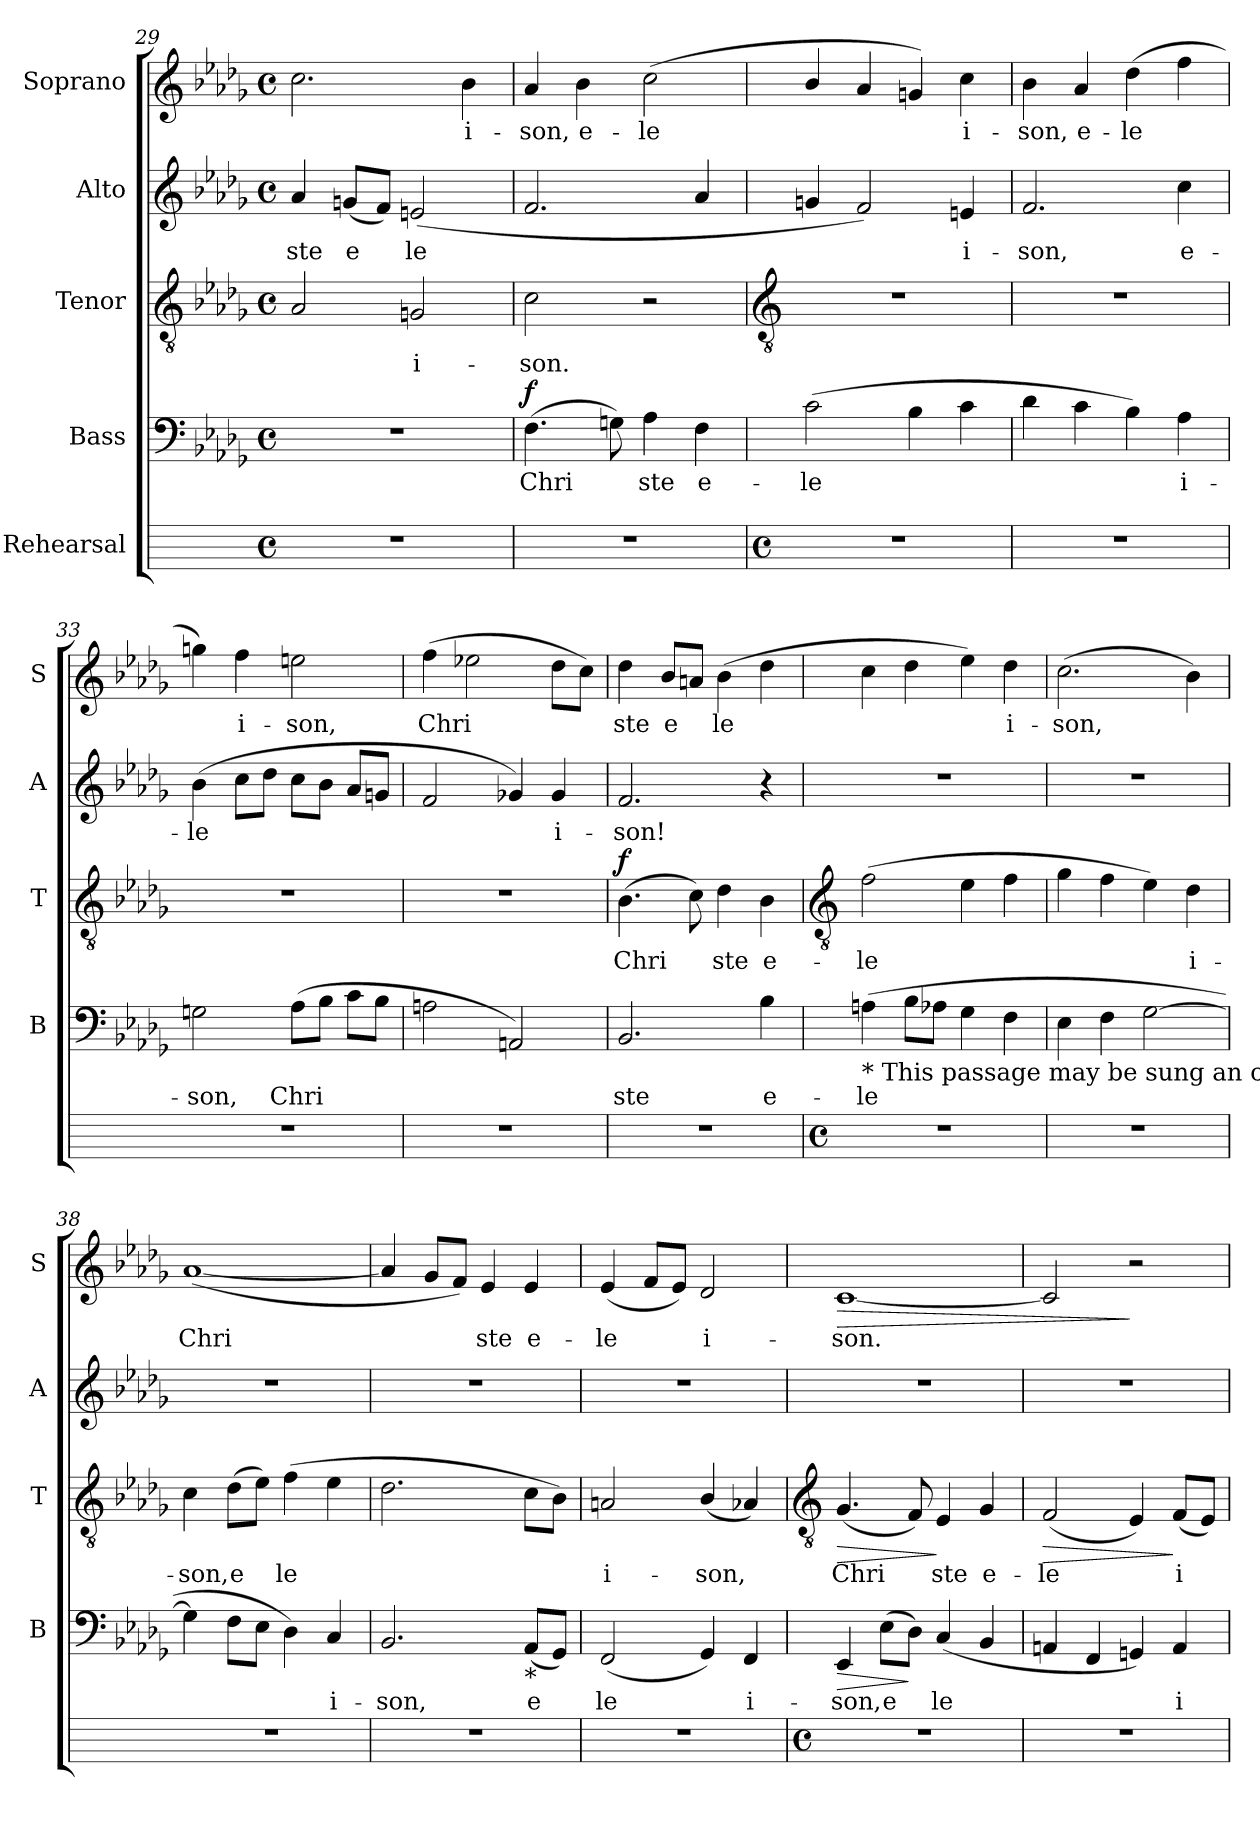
**kern	**kern	**text	**dynam	**kern	**text	**dynam	**kern	**text	**kern	**text	**dynam
*part5	*part4	*part4	*part4	*part3	*part3	*part3	*part2	*part2	*part1	*part1	*part1
*staff5	*staff4	*staff4	*staff4	*staff3	*staff3	*staff3	*staff2	*staff2	*staff1	*staff1	*staff1
*I"Rehearsal	*I"Bass	*	*	*I"Tenor	*	*	*I"Alto	*	*I"Soprano	*	*
*	*I'B	*	*	*I'T	*	*	*I'A	*	*I'S	*	*
*	*clefF4	*	*	*clefGv2	*	*	*clefG2	*	*clefG2	*	*
*	*k[b-e-a-d-g-]	*	*	*k[b-e-a-d-g-]	*	*	*k[b-e-a-d-g-]	*	*k[b-e-a-d-g-]	*	*
*	*D-:	*	*	*D-:	*	*	*D-:	*	*D-:	*	*
*M4/4	*M4/4	*	*	*M4/4	*	*	*M4/4	*	*M4/4	*	*
*met(c)	*met(c)	*	*	*met(c)	*	*	*met(c)	*	*met(c)	*	*
=29	=29	=29	=29	=29	=29	=29	=29	=29	=29	=29	=29
!	!	!	!	!	!	!	!	!LO:LY:b	!	!	!
1r	1r	.	.	2A-	.	.	4a-	ste	2.cc	.	.
!	!	!	!	!	!	!	!	!LO:LY:b	!	!	!
.	.	.	.	.	.	.	(<8gnL	e	.	.	.
.	.	.	.	.	.	.	8fJ)	.	.	.	.
!	!	!	!	!	!LO:LY:b	!	!	!LO:LY:b	!	!	!
.	.	.	.	2Gn	i-	.	(<2en	le	.	.	.
!	!	!	!	!	!	!	!	!	!	!LO:LY:b	!
.	.	.	.	.	.	.	.	.	4b-	i-	.
=30	=30	=30	=30	=30	=30	=30	=30	=30	=30	=30	=30
!	!	!LO:LY:b	!LO:DY:a	!	!LO:LY:b	!	!	!	!	!LO:LY:b	!
1r	(>4.F	Chri	f	2c	-son.	.	2.f	.	4a-	-son,	.
!	!	!	!	!	!	!	!	!	!	!LO:LY:b	!
.	.	.	.	.	.	.	.	.	4b-	e-	.
.	8Gn)	.	.	.	.	.	.	.	.	.	.
!	!	!LO:LY:b	!	!	!	!	!	!	!	!LO:LY:b	!
.	4A-	ste	.	2r	.	.	.	.	(<2cc	-le	.
!	!	!LO:LY:b	!	!	!	!	!	!	!	!	!
.	4F	e-	.	.	.	.	4a-	.	.	.	.
!!LO:LB:g=z
=31	=31	=31	=31	=31	=31	=31	=31	=31	=31	=31	=31
*	*	*	*	*clefGv2	*	*	*	*	*	*	*
*M4/4	*	*	*	*	*	*	*	*	*	*	*
*met(c)	*	*	*	*	*	*	*	*	*	*	*
!	!	!LO:LY:b	!	!	!	!	!	!	!	!	!
1r	(>2c	-le	.	1r	.	.	4gn	.	4b-/	.	.
.	.	.	.	.	.	.	2f)	.	4a-	.	.
.	4B-	.	.	.	.	.	.	.	4gn)	.	.
!	!	!	!	!	!	!	!	!LO:LY:b	!	!LO:LY:b	!
.	4c	.	.	.	.	.	4en	i-	4cc	i-	.
=32	=32	=32	=32	=32	=32	=32	=32	=32	=32	=32	=32
!	!	!	!	!	!	!	!	!LO:LY:b	!	!LO:LY:b	!
1r	4d-	.	.	1r	.	.	2.f	-son,	4b-	-son,	.
!	!	!	!	!	!	!	!	!	!	!LO:LY:b	!
.	4c	.	.	.	.	.	.	.	4a-	e-	.
!	!	!	!	!	!	!	!	!	!	!LO:LY:b	!
.	4B-)	.	.	.	.	.	.	.	(>4dd-	-le	.
!	!	!LO:LY:b	!	!	!	!	!	!LO:LY:b	!	!	!
.	4A-	i-	.	.	.	.	4cc	e-	4ff	.	.
=33	=33	=33	=33	=33	=33	=33	=33	=33	=33	=33	=33
!	!	!LO:LY:b	!	!	!	!	!	!LO:LY:b	!	!	!
1r	2Gn	-son,	.	1r	.	.	(>4b-	-le	4ggn)	.	.
!	!	!	!	!	!	!	!	!	!	!LO:LY:b	!
.	.	.	.	.	.	.	8ccL	.	4ff	i-	.
.	.	.	.	.	.	.	8dd-J	.	.	.	.
!	!	!LO:LY:b	!	!	!	!	!	!	!	!LO:LY:b	!
.	(<8A-L	Chri	.	.	.	.	8ccL	.	2een	-son,	.
.	8B-J	.	.	.	.	.	8b-J	.	.	.	.
.	8cL	.	.	.	.	.	8a-L	.	.	.	.
.	8B-J	.	.	.	.	.	8gnJ	.	.	.	.
=34	=34	=34	=34	=34	=34	=34	=34	=34	=34	=34	=34
!	!	!	!	!	!	!	!	!	!	!LO:LY:b	!
1r	2An	.	.	1r	.	.	2f	.	(>4ff	Chri	.
.	.	.	.	.	.	.	.	.	2ee-X	.	.
.	2AAn)	.	.	.	.	.	4g-X)	.	.	.	.
!	!	!	!	!	!	!	!	!LO:LY:b	!	!	!
.	.	.	.	.	.	.	4g-	i-	8dd-L	.	.
.	.	.	.	.	.	.	.	.	8ccJ)	.	.
=35	=35	=35	=35	=35	=35	=35	=35	=35	=35	=35	=35
!	!	!LO:LY:b	!	!	!LO:LY:b	!LO:DY:a	!	!LO:LY:b	!	!LO:LY:b	!
1r	2.BB-	ste	.	(>4.B-	Chri	f	2.f	-son!	4dd-	ste	.
!	!	!	!	!	!	!	!	!	!	!LO:LY:b	!
.	.	.	.	.	.	.	.	.	8b-L	e	.
.	.	.	.	8c)	.	.	.	.	8anJ	.	.
!	!	!	!	!	!LO:LY:b	!	!	!	!	!LO:LY:b	!
.	.	.	.	4d-	ste	.	.	.	(>4b-	le	.
!	!	!LO:LY:b	!	!	!LO:LY:b	!	!	!	!	!	!
.	4B-	e-	.	4B-	e-	.	4r	.	4dd-	.	.
!!LO:LB:g=z
=36	=36	=36	=36	=36	=36	=36	=36	=36	=36	=36	=36
*	*	*	*	*clefGv2	*	*	*	*	*	*	*
*M4/4	*	*	*	*	*	*	*	*	*	*	*
*met(c)	*	*	*	*	*	*	*	*	*	*	*
!	!LO:TX:b:t=* This passage may be sung an octave higher.	!	!	!	!	!	!	!	!	!	!
!	!	!LO:LY:b	!	!	!LO:LY:b	!	!	!	!	!	!
1r	(>4An	-le	.	(>2f	-le	.	1r	.	4cc	.	.
.	8B-L	.	.	.	.	.	.	.	4dd-	.	.
.	8A-XJ	.	.	.	.	.	.	.	.	.	.
.	4G-	.	.	4e-	.	.	.	.	4ee-)	.	.
!	!	!	!	!	!	!	!	!	!	!LO:LY:b	!
.	4F	.	.	4f	.	.	.	.	4dd-	i-	.
=37	=37	=37	=37	=37	=37	=37	=37	=37	=37	=37	=37
!	!	!	!	!	!	!	!	!	!	!LO:LY:b	!
1r	4E-	.	.	4g-	.	.	1r	.	(>2.cc	-son,	.
.	4F	.	.	4f	.	.	.	.	.	.	.
.	[2G-	.	.	4e-)	.	.	.	.	.	.	.
!	!	!	!	!	!LO:LY:b	!	!	!	!	!	!
.	.	.	.	4d-	i-	.	.	.	4b-)	.	.
=38	=38	=38	=38	=38	=38	=38	=38	=38	=38	=38	=38
!	!	!	!	!	!LO:LY:b	!	!	!	!	!LO:LY:b	!
1r	4G-]	.	.	4c	-son,	.	1r	.	(<[1a-	Chri	.
!	!	!	!	!	!LO:LY:b	!	!	!	!	!	!
.	8FL	.	.	(>8d-L	e	.	.	.	.	.	.
.	8E-J	.	.	8e-J)	.	.	.	.	.	.	.
!	!	!	!	!	!LO:LY:b	!	!	!	!	!	!
.	4D-)	.	.	(>4f	le	.	.	.	.	.	.
!	!	!LO:LY:b	!	!	!	!	!	!	!	!	!
.	4C	i-	.	4e-	.	.	.	.	.	.	.
=39	=39	=39	=39	=39	=39	=39	=39	=39	=39	=39	=39
!	!	!LO:LY:b	!	!	!	!	!	!	!	!	!
1r	2.BB-	-son,	.	2.d-	.	.	1r	.	4a-]	.	.
.	.	.	.	.	.	.	.	.	8g-L	.	.
.	.	.	.	.	.	.	.	.	8fJ)	.	.
!	!	!	!	!	!	!	!	!	!	!LO:LY:b	!
.	.	.	.	.	.	.	.	.	4e-	ste	.
!	!LO:TX:b:t=*	!	!	!	!	!	!	!	!	!	!
!	!	!LO:LY:b	!	!	!	!	!	!	!	!LO:LY:b	!
.	(<8AA-L	e	.	8cL	.	.	.	.	4e-	e-	.
.	8GG-J)	.	.	8B-J)	.	.	.	.	.	.	.
=40	=40	=40	=40	=40	=40	=40	=40	=40	=40	=40	=40
!	!	!LO:LY:b	!	!	!LO:LY:b	!	!	!	!	!LO:LY:b	!
1r	(<2FF	le	.	2An	i-	.	1r	.	(<4e-	-le	.
.	.	.	.	.	.	.	.	.	8fL	.	.
.	.	.	.	.	.	.	.	.	8e-J)	.	.
!	!	!	!	!	!LO:LY:b	!	!	!	!	!LO:LY:b	!
.	4GG-)	.	.	(<4B-/	-son,	.	.	.	2d-	i-	.
!	!	!LO:LY:b	!	!	!	!	!	!	!	!	!
.	4FF	i-	.	4A-X)	.	.	.	.	.	.	.
!!LO:LB:g=z
=41	=41	=41	=41	=41	=41	=41	=41	=41	=41	=41	=41
*	*	*	*	*clefGv2	*	*	*	*	*	*	*
*M4/4	*	*	*	*	*	*	*	*	*	*	*
*met(c)	*	*	*	*	*	*	*	*	*	*	*
!	!	!LO:LY:b	!LO:HP:b	!	!LO:LY:b	!LO:HP:b	!	!	!	!LO:LY:b	!LO:HP:b
1r	4EE-	-son,	>	(<4.G-	Chri	>	1r	.	[1c	-son.	>
!	!	!LO:LY:b	!	!	!	!	!	!	!	!	!
.	(>8E-L	e	.	.	.	.	.	.	.	.	.
.	8D-J)	.	]	8F)	.	.	.	.	.	.	.
!	!	!LO:LY:b	!	!	!LO:LY:b	!	!	!	!	!	!
.	(<4C	le	.	4E-	ste	]	.	.	.	.	.
!	!	!	!	!	!LO:LY:b	!	!	!	!	!	!
.	4BB-	.	.	4G-	e-	.	.	.	.	.	.
=42	=42	=42	=42	=42	=42	=42	=42	=42	=42	=42	=42
!	!	!	!	!	!LO:LY:b	!LO:HP:b	!	!	!	!	!
1r	4AAn	.	.	(<2F	-le	>	1r	.	2c]	.	.
.	4FF	.	.	.	.	.	.	.	.	.	.
.	4GGn)	.	.	4E-)	.	.	.	.	2r	.	]
!	!	!LO:LY:b	!	!	!LO:LY:b	!	!	!	!	!	!
.	4AA	i-	.	(<8FL	i	]	.	.	.	.	.
.	.	.	.	8E-J)	.	.	.	.	.	.	.
=	=	=	=	=	=	=	=	=	=	=	=
*-	*-	*-	*-	*-	*-	*-	*-	*-	*-	*-	*-
